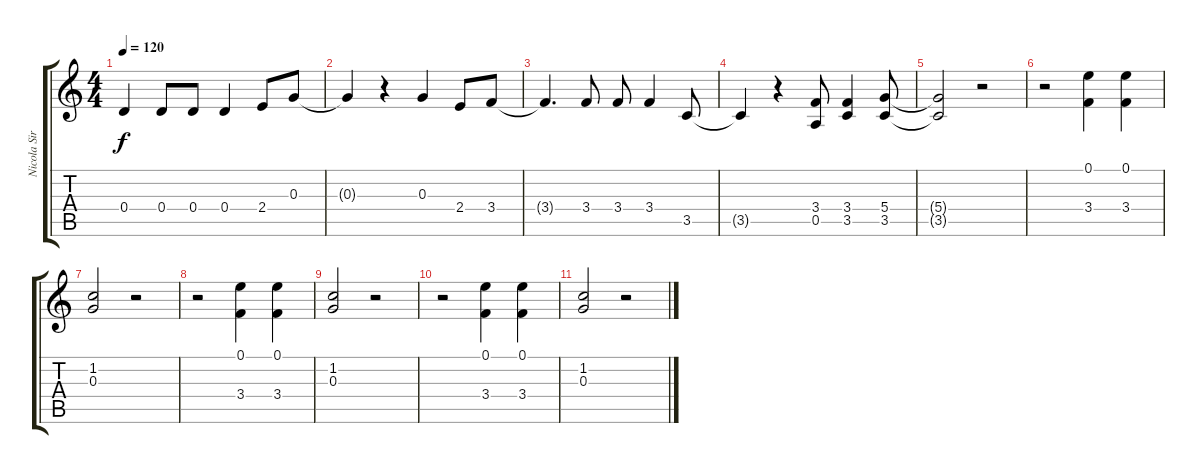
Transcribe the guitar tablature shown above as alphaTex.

\track ("Nicola Sirkis" "Nicola Sir") {instrument bassoon}
\staff {score tabs}
\tuning (E5 B4 G4 D4 A3 E3) {hide}
\ts (4 4)
\tempo 120
\clef g2
\ks c
0.4{t}.4{dy f} 0.4.8 0.4.8 0.4.4 2.4.8 0.3.8 |
0.3{t}.4 r.4 0.3.4 2.4.8 3.4.8 |
3.4{t}.4{d} 3.4.8 3.4.8 3.4.4 3.5.8 |
3.5{t}.4 r.4 (3.4 0.5).8 (3.4 3.5).4 (5.4 3.5).8 |
(5.4{t} 3.5{t}).2 r.2 |
r.2 (0.1 3.4).4 (0.1 3.4).4 |
(1.2 0.3).2 r.2 |
r.2 (0.1 3.4).4 (0.1 3.4).4 |
(1.2 0.3).2 r.2 |
r.2 (0.1 3.4).4 (0.1 3.4).4 |
(1.2 0.3).2 r.2
